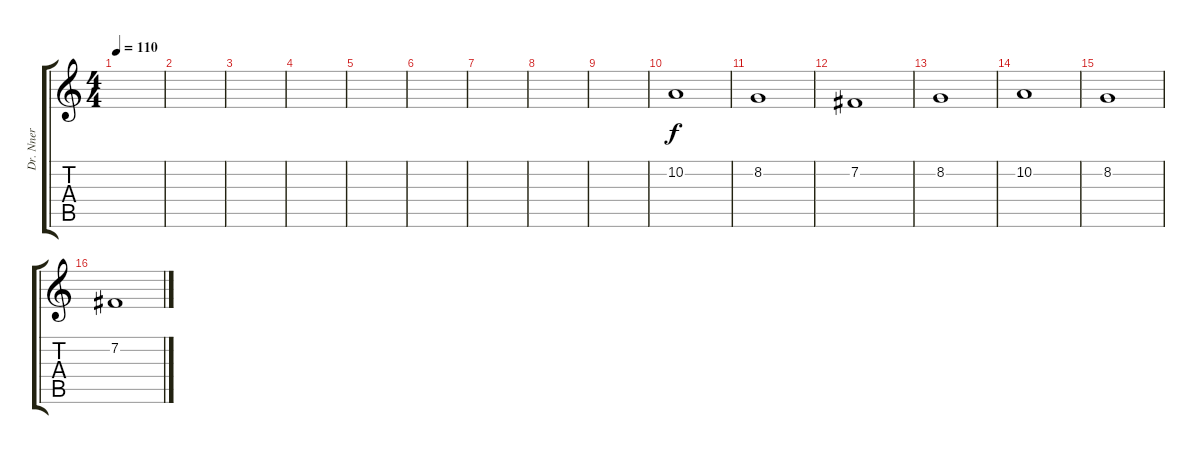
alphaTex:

\track ("Dr. Nner" "Dr. Nner") {instrument pad3polysynth}
\staff {score tabs}
\tuning (E4 B3 G3 D3 A2 E2) {hide}
\ts (4 4)
\tempo 110
\clef g2
\ks c
|
|
|
|
|
|
|
|
|
10.2.1 |
8.2.1 |
7.2.1 |
8.2.1 |
10.2.1 |
8.2.1 |
7.2.1
